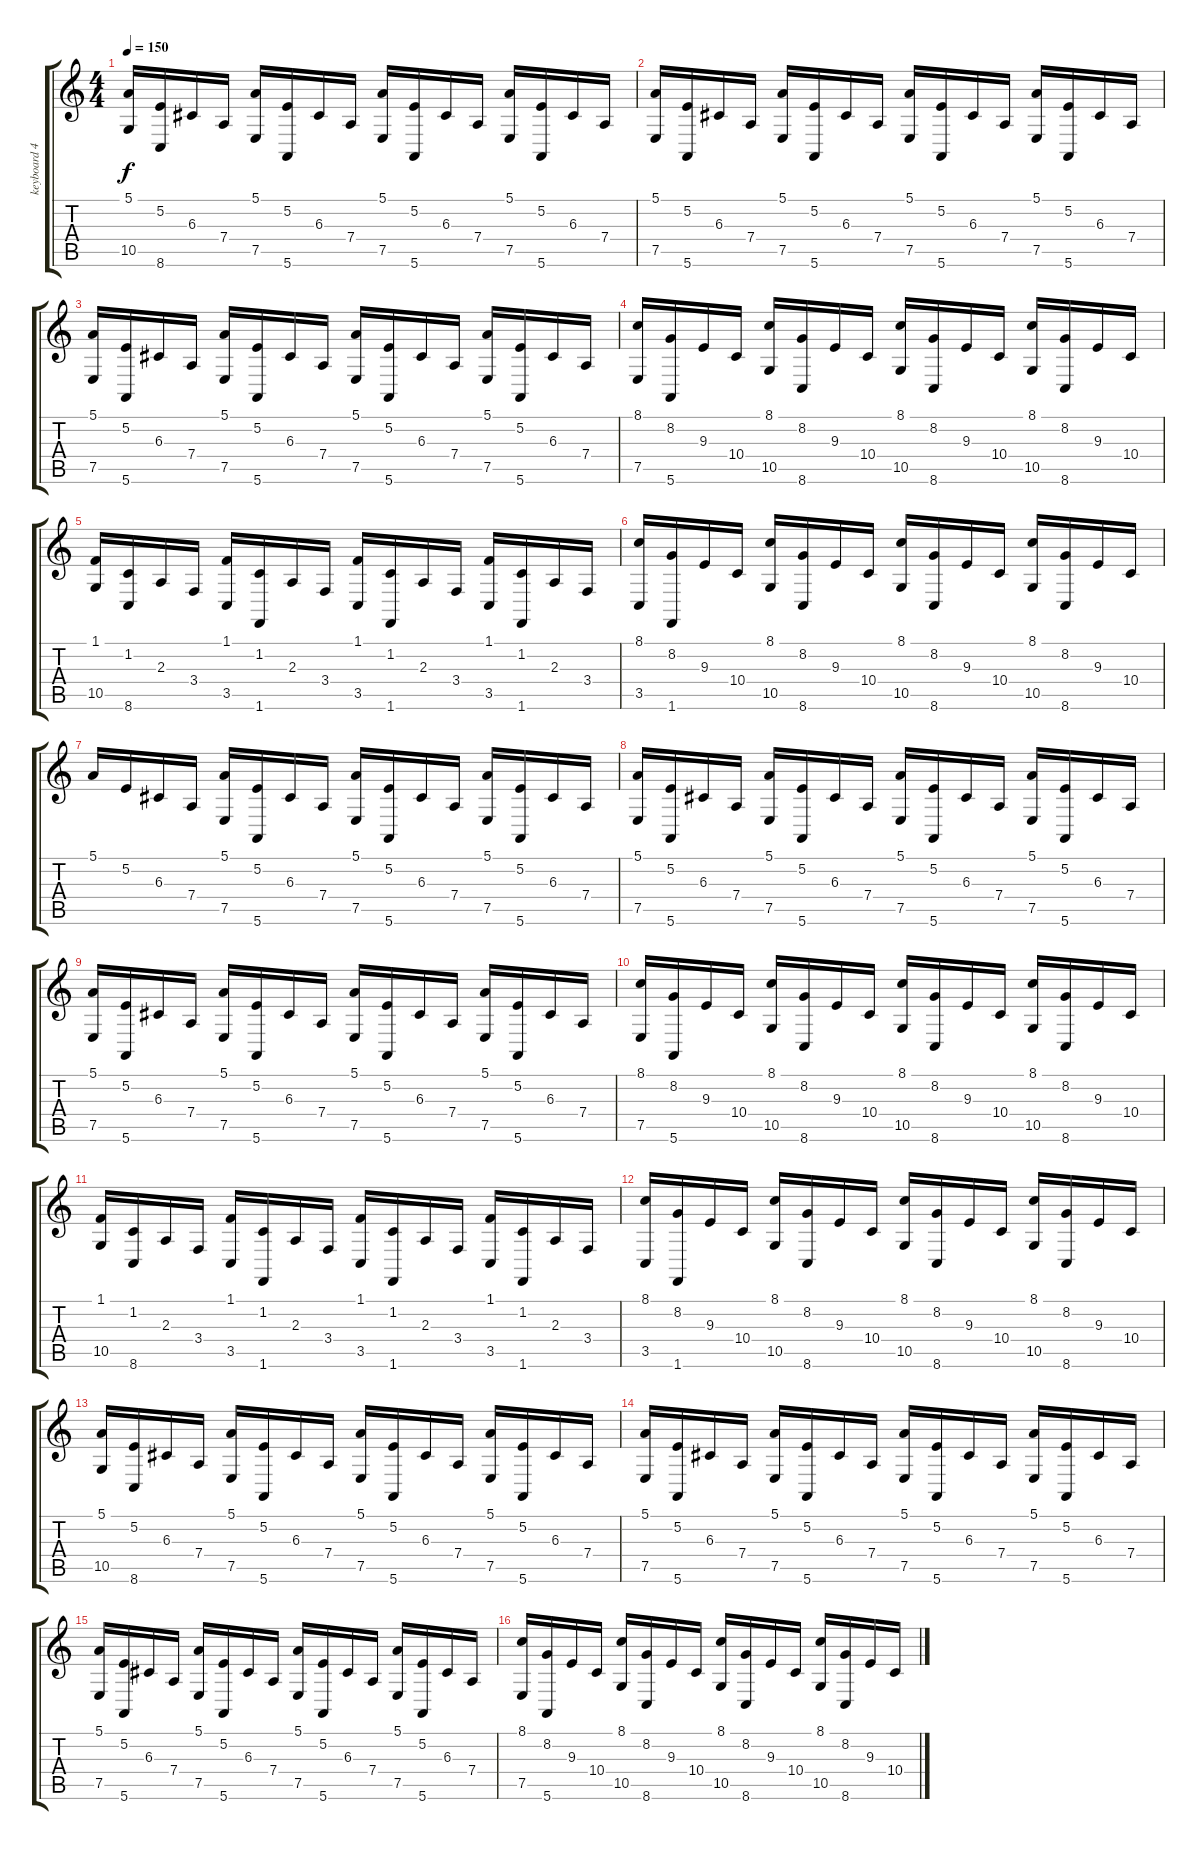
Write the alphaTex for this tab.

\track ("keyboard 4" "keyboard 4") {instrument fx1rain}
\staff {score tabs}
\tuning (E4 B3 G3 D3 A2 E2) {hide}
\ts (4 4)
\tempo 150
\clef g2
\ks c
(5.1 10.5).16{dy f balance 0} (5.2 8.6).16 6.3.16 7.4.16 (5.1 7.5).16 (5.2 5.6).16 6.3.16 7.4.16 (5.1 7.5).16 (5.2 5.6).16 6.3.16 7.4.16 (5.1 7.5).16 (5.2 5.6).16 6.3.16 7.4.16 |
(5.1 7.5).16 (5.2 5.6).16 6.3.16 7.4.16 (5.1 7.5).16 (5.2 5.6).16 6.3.16 7.4.16 (5.1 7.5).16 (5.2 5.6).16 6.3.16 7.4.16 (5.1 7.5).16 (5.2 5.6).16 6.3.16 7.4.16 |
(5.1 7.5).16 (5.2 5.6).16 6.3.16 7.4.16 (5.1 7.5).16 (5.2 5.6).16 6.3.16 7.4.16 (5.1 7.5).16 (5.2 5.6).16 6.3.16 7.4.16 (5.1 7.5).16 (5.2 5.6).16 6.3.16 7.4.16 |
(8.1 7.5).16 (8.2 5.6).16 9.3.16 10.4.16 (8.1 10.5).16 (8.2 8.6).16 9.3.16 10.4.16 (8.1 10.5).16 (8.2 8.6).16 9.3.16 10.4.16 (8.1 10.5).16 (8.2 8.6).16 9.3.16 10.4.16 |
(1.1 10.5).16 (1.2 8.6).16 2.3.16 3.4.16 (1.1 3.5).16 (1.2 1.6).16 2.3.16 3.4.16 (1.1 3.5).16 (1.2 1.6).16 2.3.16 3.4.16 (1.1 3.5).16 (1.2 1.6).16 2.3.16 3.4.16 |
(8.1 3.5).16 (8.2 1.6).16 9.3.16 10.4.16 (8.1 10.5).16 (8.2 8.6).16 9.3.16 10.4.16 (8.1 10.5).16 (8.2 8.6).16 9.3.16 10.4.16 (8.1 10.5).16 (8.2 8.6).16 9.3.16 10.4.16 |
5.1.16{volume 6 balance 0 instrument fx1rain} 5.2.16 6.3.16 7.4.16 (5.1 7.5).16 (5.2 5.6).16 6.3.16 7.4.16 (5.1 7.5).16 (5.2 5.6).16 6.3.16 7.4.16 (5.1 7.5).16 (5.2 5.6).16 6.3.16 7.4.16 |
(5.1 7.5).16 (5.2 5.6).16 6.3.16 7.4.16 (5.1 7.5).16 (5.2 5.6).16 6.3.16 7.4.16 (5.1 7.5).16 (5.2 5.6).16 6.3.16 7.4.16 (5.1 7.5).16 (5.2 5.6).16 6.3.16 7.4.16 |
(5.1 7.5).16 (5.2 5.6).16 6.3.16 7.4.16 (5.1 7.5).16 (5.2 5.6).16 6.3.16 7.4.16 (5.1 7.5).16 (5.2 5.6).16 6.3.16 7.4.16 (5.1 7.5).16 (5.2 5.6).16 6.3.16 7.4.16 |
(8.1 7.5).16{balance 12} (8.2 5.6).16 9.3.16 10.4.16 (8.1 10.5).16 (8.2 8.6).16 9.3.16 10.4.16 (8.1 10.5).16 (8.2 8.6).16 9.3.16 10.4.16 (8.1 10.5).16 (8.2 8.6).16 9.3.16 10.4.16 |
(1.1 10.5).16{balance 4} (1.2 8.6).16 2.3.16 3.4.16 (1.1 3.5).16 (1.2 1.6).16 2.3.16 3.4.16 (1.1 3.5).16 (1.2 1.6).16 2.3.16 3.4.16 (1.1 3.5).16 (1.2 1.6).16 2.3.16 3.4.16 |
(8.1 3.5).16{balance 12} (8.2 1.6).16 9.3.16 10.4.16 (8.1 10.5).16 (8.2 8.6).16 9.3.16 10.4.16 (8.1 10.5).16 (8.2 8.6).16 9.3.16 10.4.16 (8.1 10.5).16 (8.2 8.6).16 9.3.16 10.4.16 |
(5.1 10.5).16{balance 0} (5.2 8.6).16 6.3.16 7.4.16 (5.1 7.5).16 (5.2 5.6).16 6.3.16 7.4.16 (5.1 7.5).16 (5.2 5.6).16 6.3.16 7.4.16 (5.1 7.5).16 (5.2 5.6).16 6.3.16 7.4.16 |
(5.1 7.5).16 (5.2 5.6).16 6.3.16 7.4.16 (5.1 7.5).16 (5.2 5.6).16 6.3.16 7.4.16 (5.1 7.5).16 (5.2 5.6).16 6.3.16 7.4.16 (5.1 7.5).16 (5.2 5.6).16 6.3.16 7.4.16 |
(5.1 7.5).16 (5.2 5.6).16 6.3.16 7.4.16 (5.1 7.5).16 (5.2 5.6).16 6.3.16 7.4.16 (5.1 7.5).16 (5.2 5.6).16 6.3.16 7.4.16 (5.1 7.5).16 (5.2 5.6).16 6.3.16 7.4.16 |
(8.1 7.5).16 (8.2 5.6).16 9.3.16 10.4.16 (8.1 10.5).16 (8.2 8.6).16 9.3.16 10.4.16 (8.1 10.5).16 (8.2 8.6).16 9.3.16 10.4.16 (8.1 10.5).16 (8.2 8.6).16 9.3.16 10.4.16
